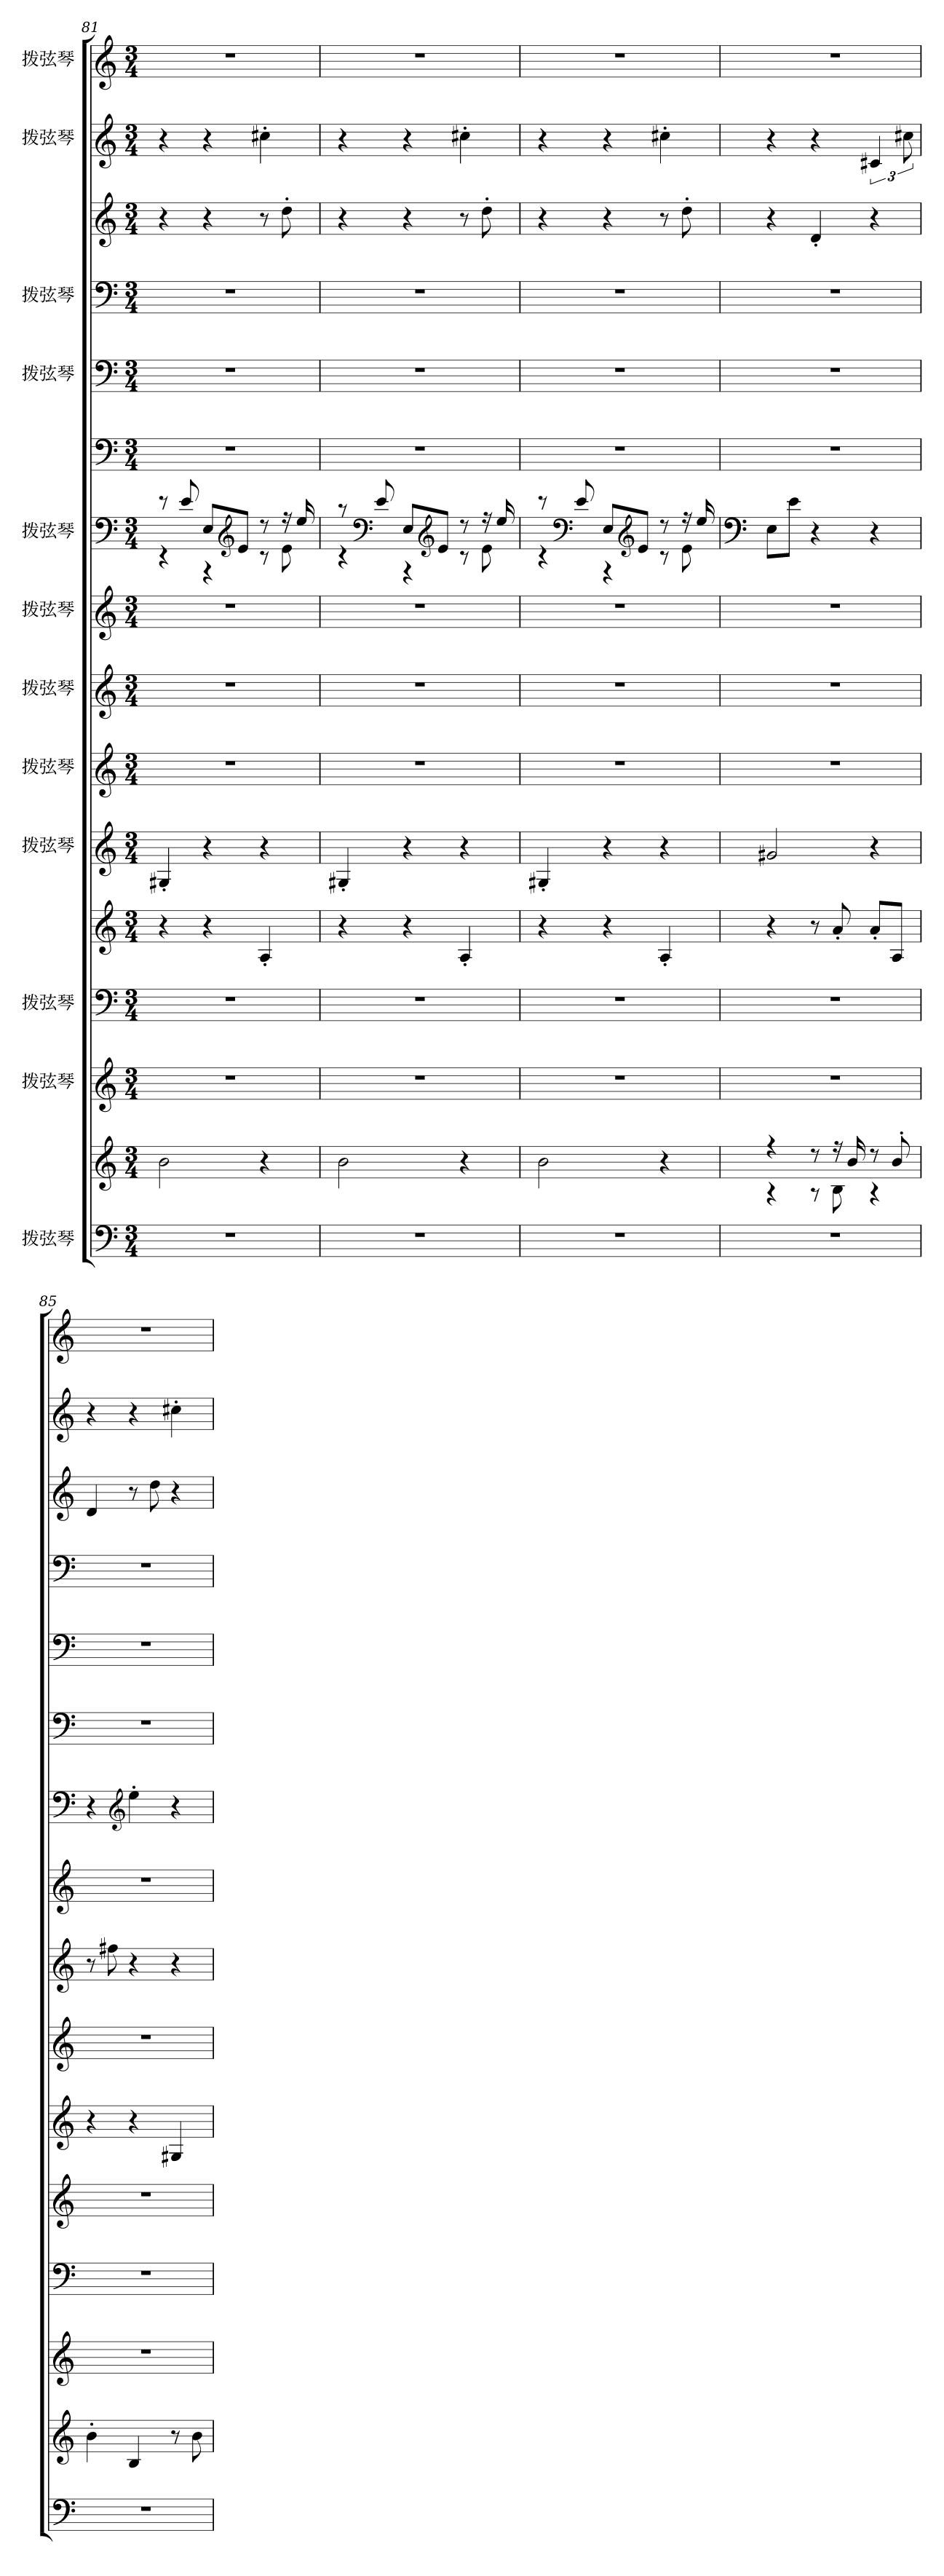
**kern	**kern	**kern	**kern	**kern	**kern	**kern	**kern	**kern	**kern	**kern	**kern	**kern	**kern	**kern	**kern
*part12	*part12	*part11	*part10	*part10	*part9	*part8	*part7	*part6	*part5	*part5	*part4	*part3	*part3	*part2	*part1
*staff16	*staff15	*staff14	*staff13	*staff12	*staff11	*staff10	*staff9	*staff8	*staff7	*staff6	*staff5	*staff4	*staff3	*staff2	*staff1
*I"拨弦琴	*	*I"拨弦琴	*I"拨弦琴	*	*I"拨弦琴	*I"拨弦琴	*I"拨弦琴	*I"拨弦琴	*I"拨弦琴	*	*I"拨弦琴	*I"拨弦琴	*	*I"拨弦琴	*I"拨弦琴
*clefF4	*clefG2	*clefG2	*clefF4	*clefG2	*clefG2	*clefG2	*clefG2	*clefG2	*clefF4	*clefF4	*clefF4	*clefF4	*clefG2	*clefG2	*clefG2
*k[]	*k[]	*k[]	*k[]	*k[]	*k[]	*k[]	*k[]	*k[]	*k[]	*k[]	*k[]	*k[]	*k[]	*k[]	*k[]
*M3/4	*M3/4	*M3/4	*M3/4	*M3/4	*M3/4	*M3/4	*M3/4	*M3/4	*M3/4	*M3/4	*M3/4	*M3/4	*M3/4	*M3/4	*M3/4
=81	=81	=81	=81	=81	=81	=81	=81	=81	=81	=81	=81	=81	=81	=81	=81
*	*	*	*	*	*	*	*	*	*^	*	*	*	*	*	*
2.r	2b\	2.r	2.r	4r	4G#X'/	2.r	2.r	2.r	8r	4r	2.r	2.r	2.r	4r	4r	2.r
.	.	.	.	.	.	.	.	.	8e/	.	.	.	.	.	.	.
.	.	.	.	4r	4r	.	.	.	8E/L	4r	.	.	.	4r	4r	.
*	*	*	*	*	*	*	*	*	*clefG2	*	*	*	*	*	*	*
.	.	.	.	.	.	.	.	.	8e/J	.	.	.	.	.	.	.
.	4r	.	.	4A'/	4r	.	.	.	8r	8r	.	.	.	8r	4cc#X'\	.
.	.	.	.	.	.	.	.	.	16r	8e\	.	.	.	8dd'\	.	.
.	.	.	.	.	.	.	.	.	16ee/	.	.	.	.	.	.	.
=82	=82	=82	=82	=82	=82	=82	=82	=82	=82	=82	=82	=82	=82	=82	=82	=82
2.r	2b\	2.r	2.r	4r	4G#X'/	2.r	2.r	2.r	8r	4r	2.r	2.r	2.r	4r	4r	2.r
*	*	*	*	*	*	*	*	*	*clefF4	*	*	*	*	*	*	*
.	.	.	.	.	.	.	.	.	8e/	.	.	.	.	.	.	.
.	.	.	.	4r	4r	.	.	.	8E/L	4r	.	.	.	4r	4r	.
*	*	*	*	*	*	*	*	*	*clefG2	*	*	*	*	*	*	*
.	.	.	.	.	.	.	.	.	8e/J	.	.	.	.	.	.	.
.	4r	.	.	4A'/	4r	.	.	.	8r	8r	.	.	.	8r	4cc#X'\	.
.	.	.	.	.	.	.	.	.	16r	8e\	.	.	.	8dd'\	.	.
.	.	.	.	.	.	.	.	.	16ee/	.	.	.	.	.	.	.
!!LO:PB:g=z
=83	=83	=83	=83	=83	=83	=83	=83	=83	=83	=83	=83	=83	=83	=83	=83	=83
2.r	2b\	2.r	2.r	4r	4G#X'/	2.r	2.r	2.r	8r	4r	2.r	2.r	2.r	4r	4r	2.r
*	*	*	*	*	*	*	*	*	*clefF4	*	*	*	*	*	*	*
.	.	.	.	.	.	.	.	.	8e/	.	.	.	.	.	.	.
.	.	.	.	4r	4r	.	.	.	8E/L	4r	.	.	.	4r	4r	.
*	*	*	*	*	*	*	*	*	*clefG2	*	*	*	*	*	*	*
.	.	.	.	.	.	.	.	.	8e/J	.	.	.	.	.	.	.
.	4r	.	.	4A'/	4r	.	.	.	8r	8r	.	.	.	8r	4cc#X'\	.
.	.	.	.	.	.	.	.	.	16r	8e\	.	.	.	8dd'\	.	.
.	.	.	.	.	.	.	.	.	16ee/	.	.	.	.	.	.	.
*	*	*	*	*	*	*	*	*	*v	*v	*	*	*	*	*	*
=84	=84	=84	=84	=84	=84	=84	=84	=84	=84	=84	=84	=84	=84	=84	=84
*	*	*	*	*	*	*	*	*	*clefF4	*	*	*	*	*	*
*	*^	*	*	*	*	*	*	*	*	*	*	*	*	*	*
2.r	4r	4r	2.r	2.r	4r	2g#X/	2.r	2.r	2.r	8E\L	2.r	2.r	2.r	4r	4r	2.r
.	.	.	.	.	.	.	.	.	.	8e\J	.	.	.	.	.	.
.	8r	8r	.	.	8r	.	.	.	.	4r	.	.	.	4d'/	4r	.
.	16r	8B\	.	.	8a'/	.	.	.	.	.	.	.	.	.	.	.
.	16b/	.	.	.	.	.	.	.	.	.	.	.	.	.	.	.
.	8r	4r	.	.	8a'/L	4r	.	.	.	4r	.	.	.	4r	6c#X/	.
.	8b'/	.	.	.	8A/J	.	.	.	.	.	.	.	.	.	.	.
.	.	.	.	.	.	.	.	.	.	.	.	.	.	.	12cc#X\	.
*	*v	*v	*	*	*	*	*	*	*	*	*	*	*	*	*	*
=85	=85	=85	=85	=85	=85	=85	=85	=85	=85	=85	=85	=85	=85	=85	=85
2.r	4b'\	2.r	2.r	2.r	4r	2.r	8r	2.r	4r	2.r	2.r	2.r	4d/	4r	2.r
.	.	.	.	.	.	.	8ff#X\	.	.	.	.	.	.	.	.
*	*	*	*	*	*	*	*	*	*clefG2	*	*	*	*	*	*
.	4B/	.	.	.	4r	.	4r	.	4ee'\	.	.	.	8r	4r	.
.	.	.	.	.	.	.	.	.	.	.	.	.	8dd\	.	.
.	8r	.	.	.	4G#X/	.	4r	.	4r	.	.	.	4r	4cc#X'\	.
.	8b\	.	.	.	.	.	.	.	.	.	.	.	.	.	.
=	=	=	=	=	=	=	=	=	=	=	=	=	=	=	=
*-	*-	*-	*-	*-	*-	*-	*-	*-	*-	*-	*-	*-	*-	*-	*-
